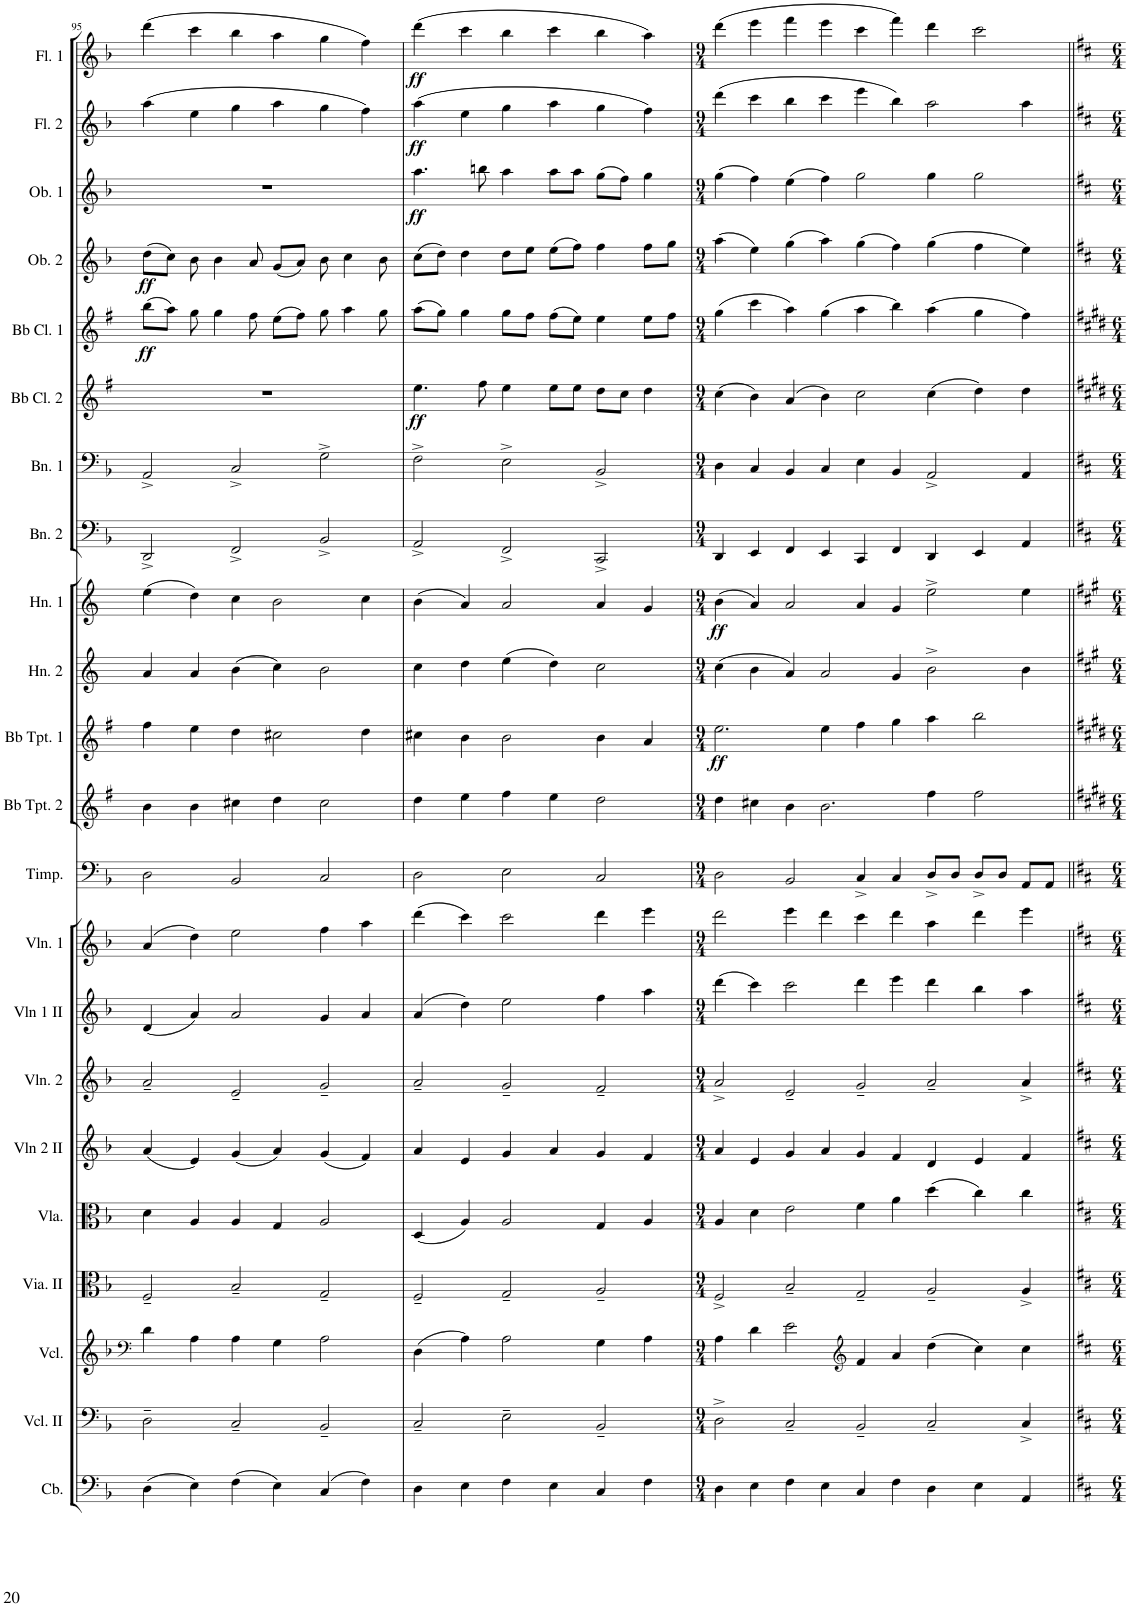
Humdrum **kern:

**kern	**kern	**kern	**kern	**kern	**kern	**kern	**kern	**kern	**kern	**kern	**kern	**dynam	**kern	**kern	**dynam	**kern	**kern	**kern	**dynam	**kern	**dynam	**kern	**dynam	**kern	**dynam	**kern	**dynam	**kern	**dynam
*part22	*part21	*part20	*part19	*part18	*part17	*part16	*part15	*part14	*part13	*part12	*part11	*part11	*part10	*part9	*part9	*part8	*part7	*part6	*part6	*part5	*part5	*part4	*part4	*part3	*part3	*part2	*part2	*part1	*part1
*staff22	*staff21	*staff20	*staff19	*staff18	*staff17	*staff16	*staff15	*staff14	*staff13	*staff12	*staff11	*staff11	*staff10	*staff9	*staff9	*staff8	*staff7	*staff6	*staff6	*staff5	*staff5	*staff4	*staff4	*staff3	*staff3	*staff2	*staff2	*staff1	*staff1
*I"Cb.	*I"Vcl. II	*I"Vcl.	*I"Vla. II	*I"Viola	*I"Vln 2 II	*I"Violin 2	*I"Vln 1 II	*I"Violin 1	*I"Timpani	*I"Bb Trumpet 2	*I"Bb Trumpet 1	*	*I"Horn 2	*I"Horn 1	*	*I"Bassoon 2	*I"Bassoon 1	*I"Bb Clarinet 2	*	*I"Bb Clarinet 1	*	*I"Oboe 2	*	*I"Oboe 1	*	*I"Flute 2	*	*I"Flute 1	*
*I'Cb.	*I'Vcl. II	*I'Vcl.	*	*I'Vla.	*I'Vln 2 II	*I'Vln. 2	*I'Vln 1 II	*I'Vln. 1	*I'Timp.	*I'Bb Tpt. 2	*I'Bb Tpt. 1	*	*I'Hn. 2	*I'Hn. 1	*	*I'Bn. 2	*I'Bn. 1	*I'Bb Cl. 2	*	*I'Bb Cl. 1	*	*I'Ob. 2	*	*I'Ob. 1	*	*I'Fl. 2	*	*I'Fl. 1	*
!!LO:PB:g=z
*clefF4	*clefF4	*clefF4	*clefC3	*clefC3	*clefG2	*clefG2	*clefG2	*clefG2	*clefF4	*clefG2	*clefG2	*	*clefG2	*clefG2	*	*clefF4	*clefF4	*clefG2	*	*clefG2	*	*clefG2	*	*clefG2	*	*clefG2	*	*clefG2	*
*Trd7c12	*	*	*	*	*	*	*	*	*	*Trd1c2	*Trd1c2	*	*Trd4c7	*Trd4c7	*	*	*	*Trd1c2	*	*Trd1c2	*	*	*	*	*	*	*	*	*
*k[b-]	*k[b-]	*k[b-]	*k[b-]	*k[b-]	*k[b-]	*k[b-]	*k[b-]	*k[b-]	*k[b-]	*k[f#]	*k[f#]	*	*k[]	*k[]	*	*k[b-]	*k[b-]	*k[f#]	*	*k[f#]	*	*k[b-]	*	*k[b-]	*	*k[b-]	*	*k[b-]	*
*F:	*F:	*F:	*F:	*F:	*F:	*F:	*F:	*F:	*F:	*G:	*G:	*	*	*	*	*F:	*F:	*G:	*	*G:	*	*F:	*	*F:	*	*F:	*	*F:	*
*M6/4	*M6/4	*M6/4	*M6/4	*M6/4	*M6/4	*M6/4	*M6/4	*M6/4	*M6/4	*M6/4	*M6/4	*	*M6/4	*M6/4	*	*M6/4	*M6/4	*M6/4	*	*M6/4	*	*M6/4	*	*M6/4	*	*M6/4	*	*M6/4	*
=95	=95	=95	=95	=95	=95	=95	=95	=95	=95	=95	=95	=95	=95	=95	=95	=95	=95	=95	=95	=95	=95	=95	=95	=95	=95	=95	=95	=95	=95
!	!	!	!	!	!	!	!	!	!	!	!	!	!	!	!	!	!	!	!	!	!LO:DY:b	!	!LO:DY:b	!	!	!	!	!	!
(4D\	2D~\	4d\	2F~/	4d\	(4a/	2a~/	(4d/	(4a/	2D\	4b\	4ff#\	.	4a/	(4ee\	.	2DD^/	2AA^/	1.r	.	(8bb\L	ff	(8dd\L	ff	1.r	.	(4aa\	.	(4ddd\	.
.	.	.	.	.	.	.	.	.	.	.	.	.	.	.	.	.	.	.	.	8aa\J)	.	8cc\J)	.	.	.	.	.	.	.
4E\)	.	4A\	.	4A/	4e/)	.	4a/)	4dd\)	.	4b\	4ee\	.	4a/	4dd\)	.	.	.	.	.	8gg\	.	8b-\	.	.	.	4ee\	.	4ccc\	.
.	.	.	.	.	.	.	.	.	.	.	.	.	.	.	.	.	.	.	.	4gg\	.	4b-\	.	.	.	.	.	.	.
(4F\	2C~/	4A\	2B-~/	4A/	(4g/	2e~/	2a/	2ee\	2BB-/	4cc#X\	4dd\	.	(4b\	4cc\	.	2FF^/	2C^/	.	.	.	.	.	.	.	.	4gg\	.	4bb-\	.
.	.	.	.	.	.	.	.	.	.	.	.	.	.	.	.	.	.	.	.	8ff#\	.	8a/	.	.	.	.	.	.	.
4E\)	.	4G\	.	4G/	4a/)	.	.	.	.	4dd\	2cc#X\	.	4cc\)	2b\	.	.	.	.	.	(8ee\L	.	(8g/L	.	.	.	4aa\	.	4aa\	.
.	.	.	.	.	.	.	.	.	.	.	.	.	.	.	.	.	.	.	.	8ff#\J)	.	8a/J)	.	.	.	.	.	.	.
(4C/	2BB-~/	2A\	2G~/	2A/	(4g/	2g~/	4g/	4ff\	2C/	2cc#\	.	.	2b\	.	.	2BB-^/	2G^\	.	.	8gg\	.	8b-\	.	.	.	4gg\	.	4gg\	.
.	.	.	.	.	.	.	.	.	.	.	.	.	.	.	.	.	.	.	.	4aa\	.	4cc\	.	.	.	.	.	.	.
4F\)	.	.	.	.	4f/)	.	4a/	4aa\	.	.	4dd\	.	.	4cc\	.	.	.	.	.	.	.	.	.	.	.	4ff\)	.	4ff\)	.
.	.	.	.	.	.	.	.	.	.	.	.	.	.	.	.	.	.	.	.	8gg\	.	8b-\	.	.	.	.	.	.	.
=96	=96	=96	=96	=96	=96	=96	=96	=96	=96	=96	=96	=96	=96	=96	=96	=96	=96	=96	=96	=96	=96	=96	=96	=96	=96	=96	=96	=96	=96
!	!	!	!	!	!	!	!	!	!	!	!	!	!	!	!	!	!	!	!LO:DY:b	!	!	!	!	!	!LO:DY:b	!	!LO:DY:b	!	!LO:DY:b
4D\	2C~/	(4D\	2F~/	(4D/	4a/	2a~/	(4a/	(4ddd\	2D\	4dd\	4cc#X\	.	4cc\	(4b\	.	2AA^/	2F^\	4.ee\	ff	(8aa\L	.	(8cc\L	.	4.aa\	ff	(4aa\	ff	(4ddd\	ff
.	.	.	.	.	.	.	.	.	.	.	.	.	.	.	.	.	.	.	.	8gg\J)	.	8dd\J)	.	.	.	.	.	.	.
4E\	.	4A\)	.	4A/)	4e/	.	4dd\)	4ccc\)	.	4ee\	4b\	.	4dd\	4a/)	.	.	.	.	.	4gg\	.	4dd\	.	.	.	4ee\	.	4ccc\	.
.	.	.	.	.	.	.	.	.	.	.	.	.	.	.	.	.	.	8ff#\	.	.	.	.	.	8bbn\	.	.	.	.	.
4F\	2E~\	2A\	2G~/	2A/	4g/	2g~/	2ee\	2ccc\	2E\	4ff#\	2b\	.	(4ee\	2a/	.	2FF^/	2E^\	4ee\	.	8gg\L	.	8dd\L	.	4aa\	.	4gg\	.	4bb-\	.
.	.	.	.	.	.	.	.	.	.	.	.	.	.	.	.	.	.	.	.	8ff#\J	.	8ee\J	.	.	.	.	.	.	.
4E\	.	.	.	.	4a/	.	.	.	.	4ee\	.	.	4dd\)	.	.	.	.	8ee\L	.	(8ff#\L	.	(8ee\L	.	8aa\L	.	4aa\	.	4ccc\	.
.	.	.	.	.	.	.	.	.	.	.	.	.	.	.	.	.	.	8ee\J	.	8ee\J)	.	8ff\J)	.	8aa\J	.	.	.	.	.
4C/	2BB-~/	4G\	2A~/	4G/	4g/	2f~/	4ff\	4ddd\	2C/	2dd\	4b\	.	2cc\	4a/	.	2CC^/	2BB-^/	8dd\L	.	4ee\	.	4ff\	.	(8gg\L	.	4gg\	.	4bb-\	.
.	.	.	.	.	.	.	.	.	.	.	.	.	.	.	.	.	.	8cc\J	.	.	.	.	.	8ff\J)	.	.	.	.	.
4F\	.	4A\	.	4A/	4f/	.	4aa\	4eee\	.	.	4a/	.	.	4g/	.	.	.	4dd\	.	8ee\L	.	8ff\L	.	4gg\	.	4ff\)	.	4aa\)	.
.	.	.	.	.	.	.	.	.	.	.	.	.	.	.	.	.	.	.	.	8ff#\J	.	8gg\J	.	.	.	.	.	.	.
=97	=97	=97	=97	=97	=97	=97	=97	=97	=97	=97	=97	=97	=97	=97	=97	=97	=97	=97	=97	=97	=97	=97	=97	=97	=97	=97	=97	=97	=97
*M9/4	*M9/4	*M9/4	*M9/4	*M9/4	*M9/4	*M9/4	*M9/4	*M9/4	*M9/4	*M9/4	*M9/4	*	*M9/4	*M9/4	*	*M9/4	*M9/4	*M9/4	*	*M9/4	*	*M9/4	*	*M9/4	*	*M9/4	*	*M9/4	*
!	!	!	!	!	!	!	!	!	!	!	!	!LO:DY:b	!	!	!LO:DY:b	!	!	!	!	!	!	!	!	!	!	!	!	!	!
4D\	2D^\	4A\	2F^/	4A/	4a/	2a^/	(4ddd\	2ddd\	2D\	4dd\	2.ee\	ff	(4cc\	(4b\	ff	4DD/	4D\	(4cc\	.	(4gg\	.	(4aa\	.	(4gg\	.	(4ddd\	.	(4ddd\	.
4E\	.	4d\	.	4d\	4e/	.	4ccc\)	.	.	4cc#X\	.	.	4b\	4a/)	.	4EE/	4C/	4b\)	.	4ccc\	.	4ee\)	.	4ff\)	.	4ccc\	.	4eee\	.
4F\	2C~/	2e\	2B-~/	2e\	4g/	2e~/	2ccc\	4eee\	2BB-/	4b\	.	.	4a/)	2a/	.	4FF/	4BB-/	(4a/	.	4aa\)	.	(4gg\	.	(4ee\	.	4bb-\	.	4fff\	.
4E\	.	.	.	.	4a/	.	.	4ddd\	.	2.b\	4ee\	.	2a/	.	.	4EE/	4C/	4b\)	.	(4gg\	.	4aa\)	.	4ff\)	.	4ccc\	.	4eee\	.
*	*	*clefG2	*	*	*	*	*	*	*	*	*	*	*	*	*	*	*	*	*	*	*	*	*	*	*	*	*	*	*
4C/	2BB-~/	4f/	2G~/	4f\	4g/	2g~/	4ddd\	4ccc\	4C^/	.	4ff#\	.	.	4a/	.	4CC/	4E\	2cc\	.	4aa\	.	(4gg\	.	2gg\	.	4eee\	.	4ccc\	.
4F\	.	4a/	.	4a\	4f/	.	4eee\	4ddd\	4C/	.	4gg\	.	4g/	4g/	.	4FF/	4BB-/	.	.	4bb\)	.	4ff\)	.	.	.	4bb-\)	.	4fff\)	.
4D\	2C~/	(4dd\	2A~/	(4dd\	4d/	2a~/	4ddd\	4aa\	8D^/L	4ff#\	4aa\	.	2b^\	2ee^\	.	4DD/	2AA^/	(4cc\	.	(4aa\	.	(4gg\	.	4gg\	.	2aa\	.	4ddd\	.
.	.	.	.	.	.	.	.	.	8D/J	.	.	.	.	.	.	.	.	.	.	.	.	.	.	.	.	.	.	.	.
4E\	.	4cc\)	.	4cc\)	4e/	.	4bb-\	4ddd\	8D^/L	2ff#\	2bb\	.	.	.	.	4EE/	.	4dd\)	.	4gg\	.	4ff\	.	2gg\	.	.	.	2ccc\	.
.	.	.	.	.	.	.	.	.	8D/J	.	.	.	.	.	.	.	.	.	.	.	.	.	.	.	.	.	.	.	.
4AA/	4C^/	4cc\	4A^/	4cc\	4f/	4a^/	4aa\	4eee\	8AA/L	.	.	.	4b\	4ee\	.	4AA/	4AA/	4dd\	.	4ff#\)	.	4ee\)	.	.	.	4aa\	.	.	.
.	.	.	.	.	.	.	.	.	8AA/J	.	.	.	.	.	.	.	.	.	.	.	.	.	.	.	.	.	.	.	.
=||	=||	=||	=||	=||	=||	=||	=||	=||	=||	=||	=||	=||	=||	=||	=||	=||	=||	=||	=||	=||	=||	=||	=||	=||	=||	=||	=||	=||	=||
*-	*-	*-	*-	*-	*-	*-	*-	*-	*-	*-	*-	*-	*-	*-	*-	*-	*-	*-	*-	*-	*-	*-	*-	*-	*-	*-	*-	*-	*-
